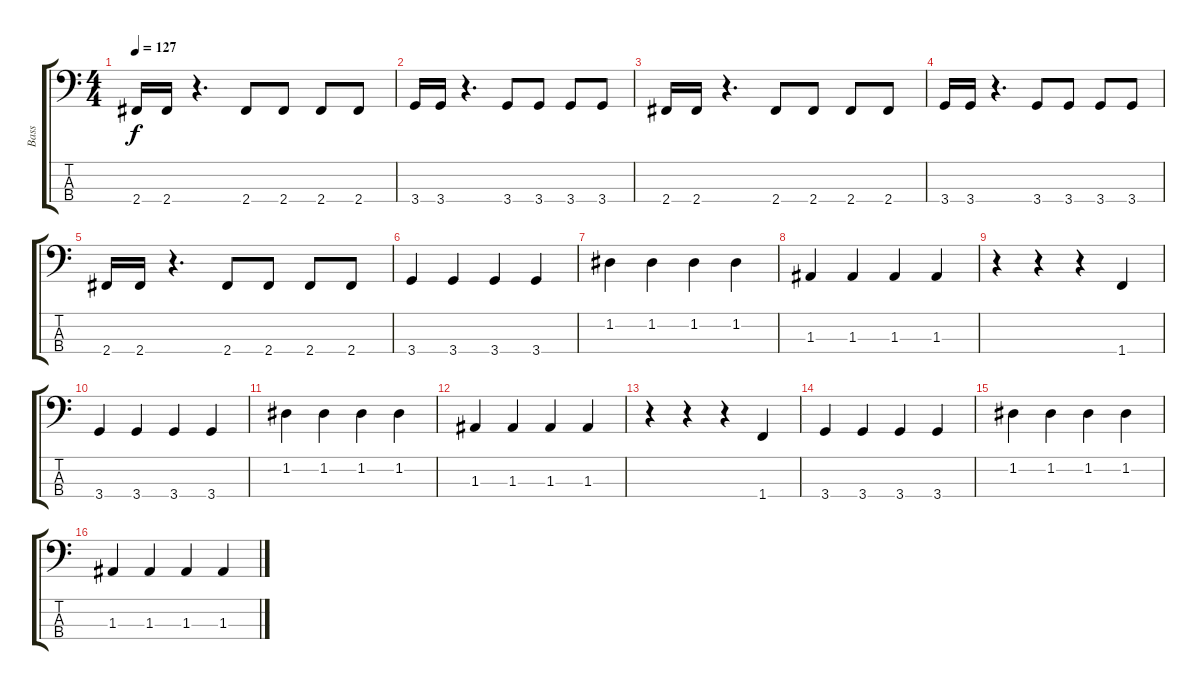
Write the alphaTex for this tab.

\track ("Bass" "Bass") {instrument electricbassfinger}
\staff {score tabs}
\tuning (G2 D2 A1 E1) {hide}
\ts (4 4)
\tempo 127
\clef f4
\ks c
2.4.16{dy f} 2.4.16 r.4{d} 2.4.8 2.4.8 2.4.8 2.4.8 |
3.4.16 3.4.16 r.4{d} 3.4.8 3.4.8 3.4.8 3.4.8 |
2.4.16 2.4.16 r.4{d} 2.4.8 2.4.8 2.4.8 2.4.8 |
3.4.16 3.4.16 r.4{d} 3.4.8 3.4.8 3.4.8 3.4.8 |
2.4.16 2.4.16 r.4{d} 2.4.8 2.4.8 2.4.8 2.4.8 |
3.4.4 3.4.4 3.4.4 3.4.4 |
1.2.4 1.2.4 1.2.4 1.2.4 |
1.3.4 1.3.4 1.3.4 1.3.4 |
r.4 r.4 r.4 1.4.4 |
3.4.4 3.4.4 3.4.4 3.4.4 |
1.2.4 1.2.4 1.2.4 1.2.4 |
1.3.4 1.3.4 1.3.4 1.3.4 |
r.4 r.4 r.4 1.4.4 |
3.4.4 3.4.4 3.4.4 3.4.4 |
1.2.4 1.2.4 1.2.4 1.2.4 |
1.3.4 1.3.4 1.3.4 1.3.4
